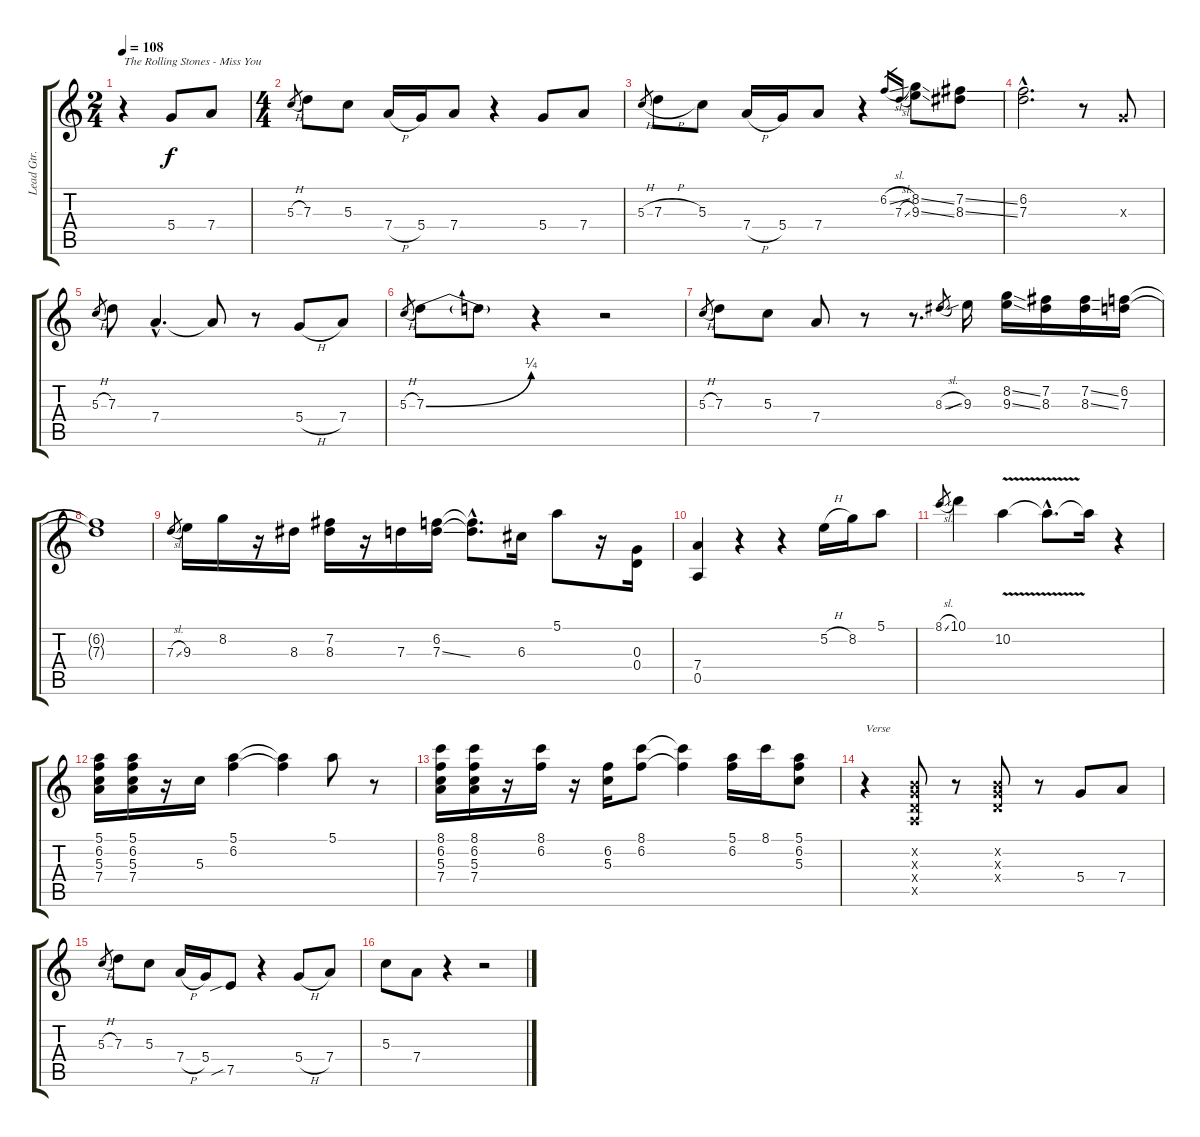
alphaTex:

\track ("Lead Gtr. (R. Wood)" "Lead Gtr. ") {instrument electricguitarclean}
\staff {score tabs}
\tuning (E4 B3 G3 D3 A2 E2) {hide}
\ts (2 4)
\tempo 108
\clef g2
\ks c
r.4{txt "The Rolling Stones - Miss You" dy f instrument electricguitarclean} 5.4.8 7.4.8 |
\ts (4 4)
5.3{h}.8{gr} 7.3.8 5.3.8 7.4{h}.16 5.4.16 7.4.8 r.4 5.4.8 7.4.8 |
5.3{h}.8{gr} 7.3{h}.8 5.3.8 7.4{h}.16 5.4.16 7.4.8 r.4 6.2{sl}.16{gr} 7.3{sl}.16{gr} (8.2{ss} 9.3{ss}).8 (7.2{ss} 8.3{ss}).8 |
(6.2{hac} 7.3{hac}).2{d} r.8 0.3{x}.8 |
5.3{h}.8{gr} 7.3.8 7.4{hac}.4{d} 7.4{t}.8 r.8 5.4{h}.8 7.4.8 |
5.3{h}.8{gr} 7.3{be (bend 0 0 60 1)}.8 7.3{t}.8 r.4 r.2 |
5.3{h}.8{gr} 7.3.8 5.3.8 7.4.8 r.8 r.8{d} 8.3{sl}.8{gr} 9.3{sib}.16 (8.2{ss} 9.3{ss}).16 (7.2 8.3).16 (7.2{ss} 8.3{ss}).16 (6.2 7.3).16 |
(6.2{t} 7.3{t}).1 |
7.3{sl}.8{gr} 9.3.16 8.2.16 r.16 8.3.16 (7.2 8.3).16 r.16 7.3.16 (6.2 7.3{ss}).16 (6.2{hac t} 7.3{hac t}).8{d} 6.3.16 5.1.8 r.16 (0.3 0.4).16 |
(7.4 0.5).4 r.4 r.4 5.2{h}.16 8.2.16 5.1.8 |
8.1{sl}.8{gr} 10.1.4 10.2{v}.4 10.2{hac t}.8{d} 10.2{t}.16 r.4 |
(5.1 6.2 5.3 7.4).16 (5.1 6.2 5.3 7.4).16 r.16 5.3.16 (5.1 6.2).4 (5.1{t} 6.2{t}).4 5.1.8 r.8 |
(8.1 6.2 5.3 7.4).16 (8.1 6.2 5.3 7.4).16 r.16 (8.1 6.2).16 r.16 (6.2 5.3).16 (8.1 6.2).8 (8.1{t} 6.2{t}).4 (5.1 6.2).16 8.1.16 (5.1 6.2 5.3).8 |
r.4{txt "Verse"} (0.2{x} 0.3{x} 0.4{x} 0.5{x}).8 r.8 (0.2{x} 0.3{x} 0.4{x}).8 r.8 5.4.8 7.4.8 |
5.3{h}.8{gr} 7.3.8 5.3.8 7.4{h}.16 5.4.16 7.5{sib}.8 r.4 5.4{h}.8 7.4.8 |
5.3.8 7.4.8 r.4 r.2
